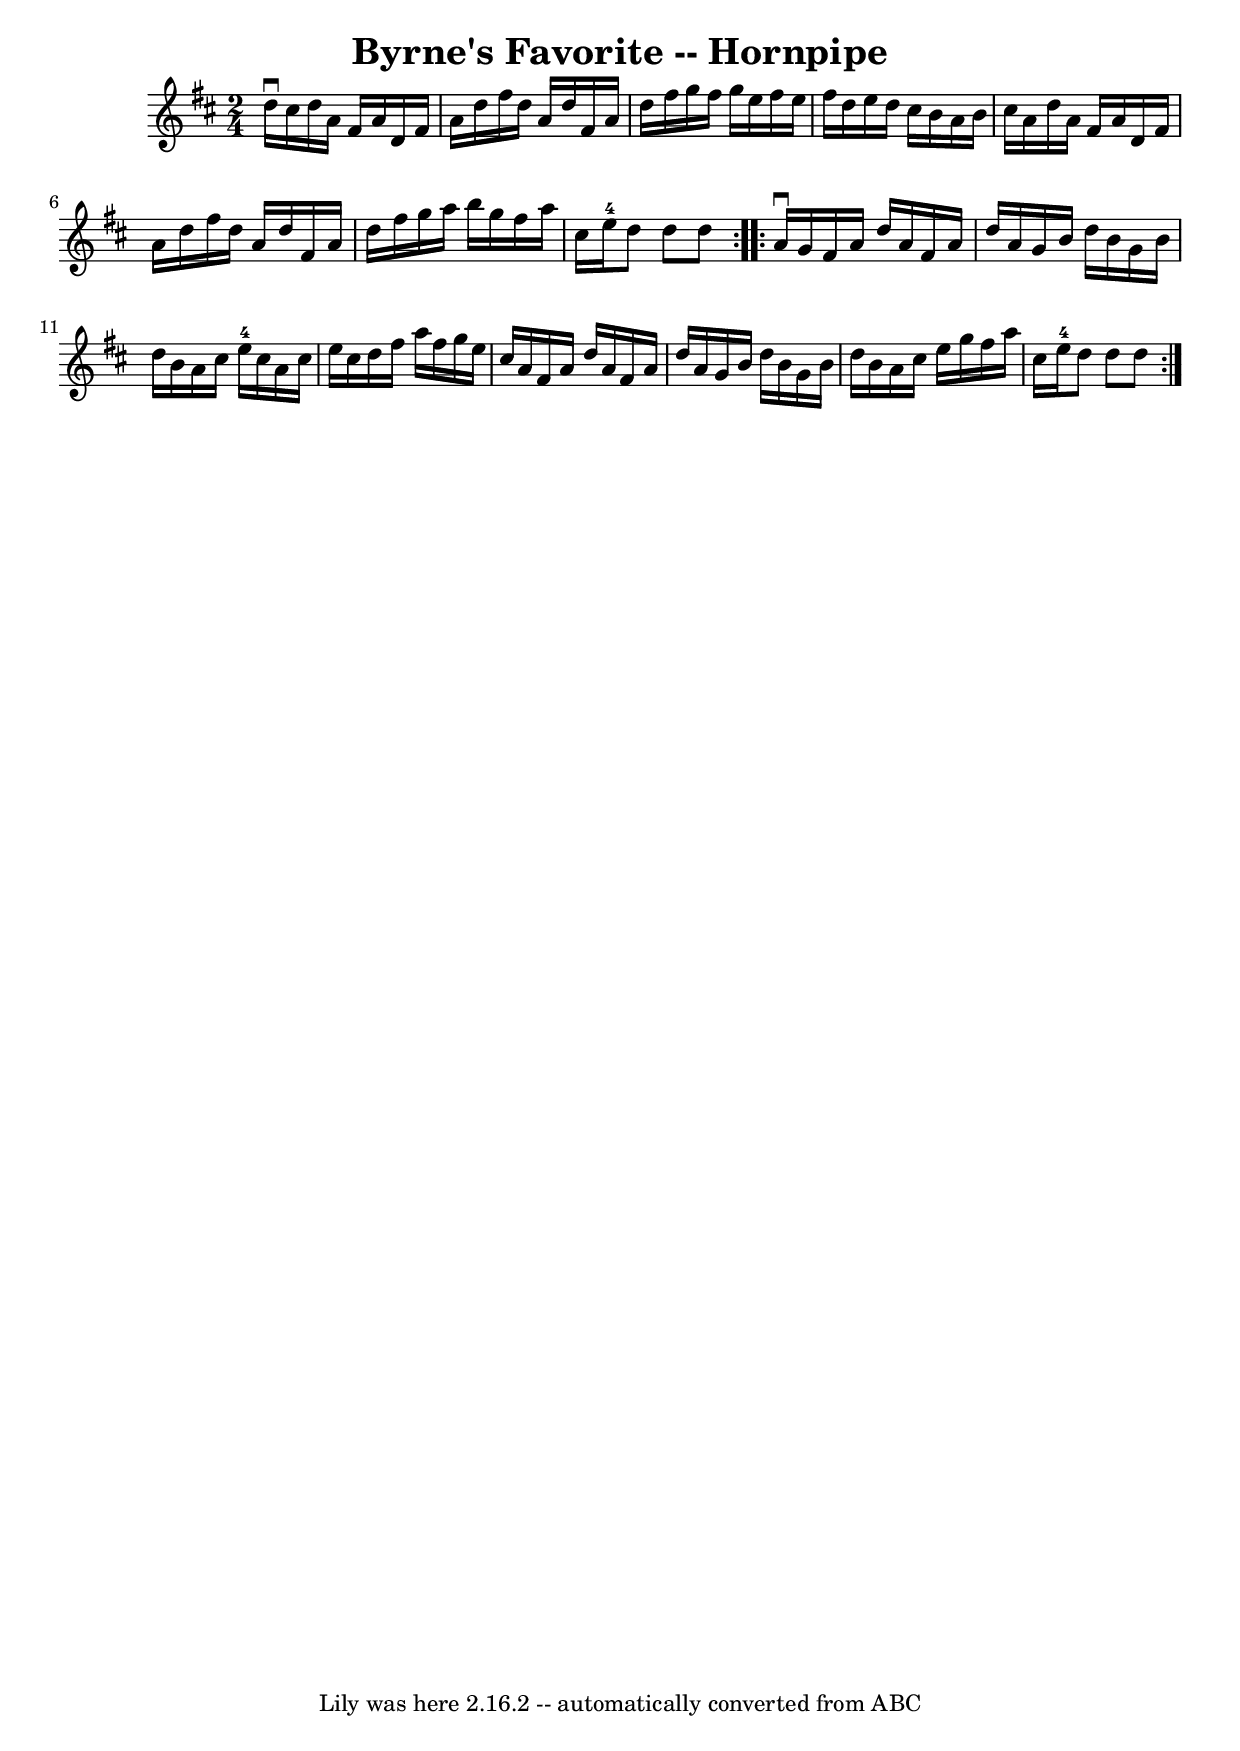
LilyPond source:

\version "2.16.2"
\include "Mammoth.ily"
\header {
  %% book = "Cole's 1000 Fiddle Tunes"
 crossRefNumber = "1"
 footnotes = ""
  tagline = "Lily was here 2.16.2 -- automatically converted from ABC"
  title = "Byrne's Favorite -- Hornpipe"

}
voicedefault =  {



  \repeat volta 2 {

    \time 2/4 
    \key d \major d''16^\downbow cs''16   |
 d''16 a'16 fs'16 a'16 d'16 fs'16 a'16 d''16   |
 fs''16 d''16 a'16 d''16 fs'16 a'16 d''16 fs''16   |
 g''16 fs''16 g''16 e''16 fs''16 e''16 fs''16 d''16   |
 e''16 d''16 cs''16 b'16 a'16 b'16 cs''16 a'16   |
 d''16 a'16 fs'16 a'16 d'16 fs'16 a'16 d''16   |
 fs''16 d''16 a'16 d''16 fs'16 a'16 d''16 fs''16    |
 g''16 a''16 b''16 g''16 fs''16 a''16 cs''16 e''16-4  |
 d''8 d''8 d''8  
  }     
  \repeat volta 2 { a'16^\downbow g'16   |
 fs'16 a'16 d''16 a'16 fs'16 a'16 d''16 a'16   |
 g'16 b'16 d''16 b'16 g'16 b'16 d''16 b'16   |
 a'16 cs''16 e''16-4 cs''16 a'16 cs''16 e''16 cs''16   |
 d''16 fs''16 a''16 fs''16 g''16 e''16 cs''16 a'16   |
 fs'16 a'16 d''16 a'16 fs'16 a'16 d''16 a'16   |
 g'16 b'16 d''16 b'16 g'16 b'16 d''16 b'16   |
 a'16 cs''16 e''16 g''16 fs''16 a''16 cs''16 e''16-4  |
 d''8 d''8 d''8  
  }   

}

\score{
  <<

    \context Staff="default"
    {
      \voicedefault 
      
    }

  >>
  \layout {
    
  }
  \midi {
  }

}
